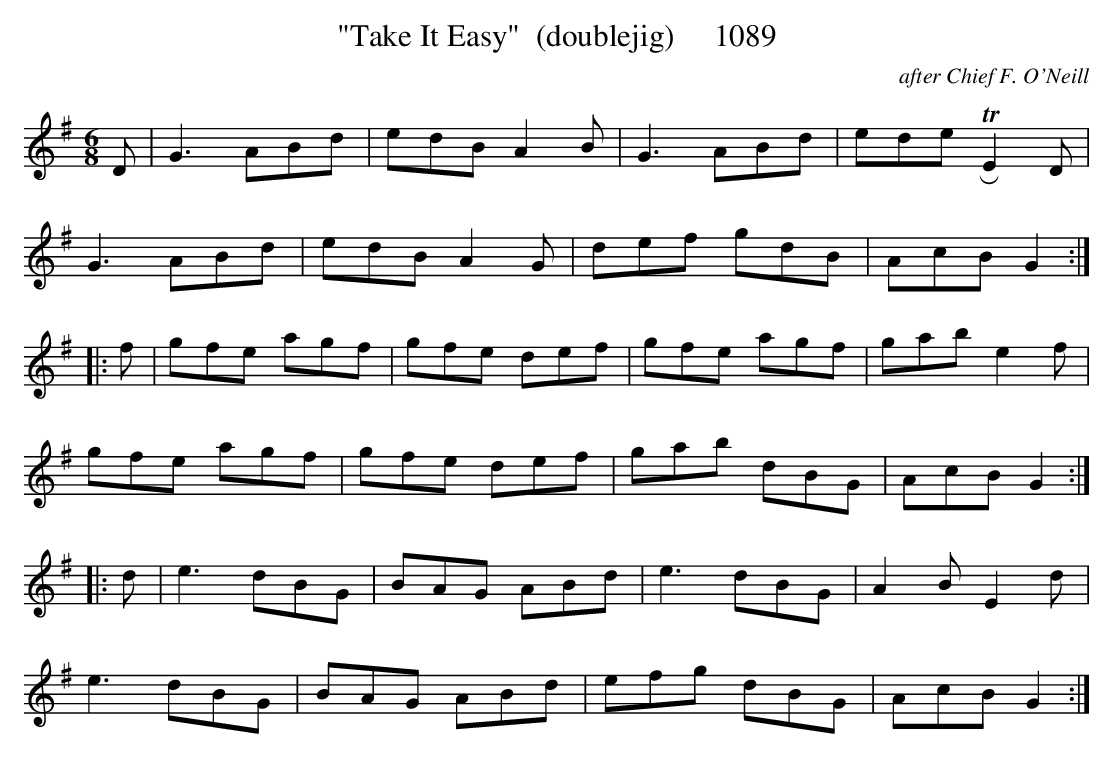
X:1
T:"Take It Easy"  (doublejig)     1089
C:after Chief F. O'Neill
BRENNAN July 2003 (HTTP://WWW.SOSYOURMOM.COM)
M:6/8
L:1/8
K:G
D|G3ABd|edB A2B|G3ABd|ede TRE2D|
G3ABd|edB A2G|def gdB|AcB G2:|
|:f|gfe agf|gfe def|gfe agf|gab e2f|
gfe agf|gfe def|gab dBG|AcB G2:|
|:d|e3dBG|BAG ABd|e3dBG|A2B E2d|
e3dBG|BAG ABd|efg dBG|AcB G2:|
